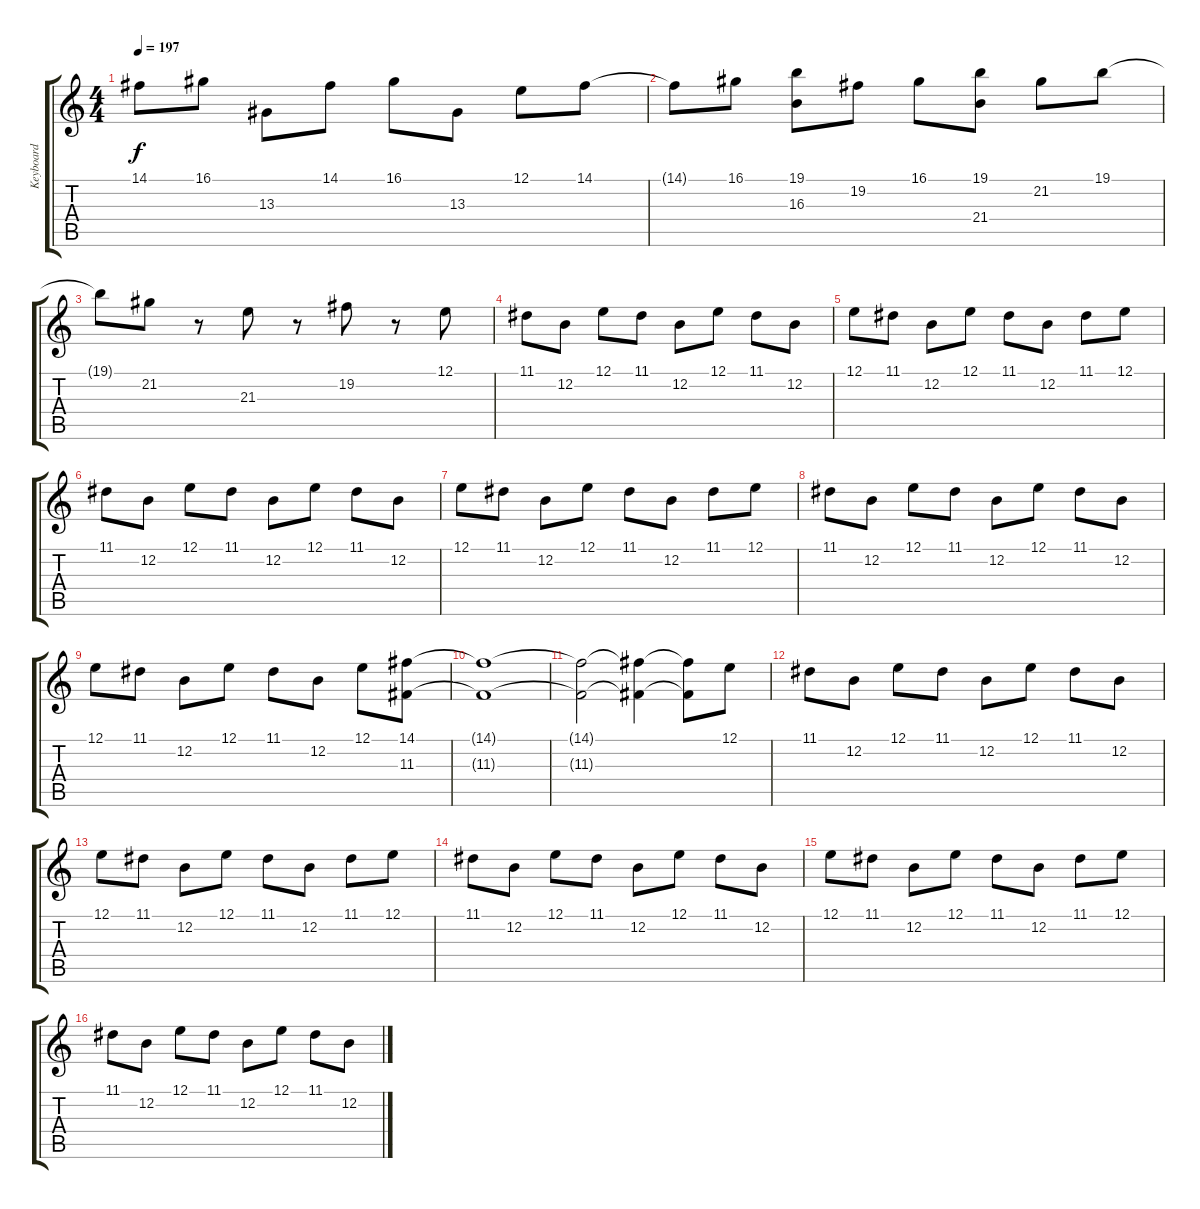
\track ("Keyboard" "Keyboard") {instrument fx5brightness}
\staff {score tabs}
\tuning (E4 B3 G3 D3 A2 E2) {hide}
\ts (4 4)
\tempo 197
\clef g2
\ks c
14.1{t}.8{dy f} 16.1.8 13.3.8 14.1.8 16.1.8 13.3.8 12.1.8 14.1.8 |
14.1{t}.8 16.1.8 (19.1 16.3).8 19.2.8 16.1.8 (19.1 21.4).8 21.2.8 19.1.8 |
19.1{t}.8 21.2.8 r.8 21.3.8 r.8 19.2.8 r.8 12.1.8 |
\section ("" "")
11.1.8 12.2.8 12.1.8 11.1.8 12.2.8 12.1.8 11.1.8 12.2.8 |
12.1.8 11.1.8 12.2.8 12.1.8 11.1.8 12.2.8 11.1.8 12.1.8 |
11.1.8 12.2.8 12.1.8 11.1.8 12.2.8 12.1.8 11.1.8 12.2.8 |
12.1.8 11.1.8 12.2.8 12.1.8 11.1.8 12.2.8 11.1.8 12.1.8 |
11.1.8 12.2.8 12.1.8 11.1.8 12.2.8 12.1.8 11.1.8 12.2.8 |
12.1.8 11.1.8 12.2.8 12.1.8 11.1.8 12.2.8 12.1.8 (14.1 11.3).8 |
(14.1{t} 11.3{t}).1 |
\section ("" "")
(14.1{t} 11.3{t}).2 (14.1{t} 11.3{t}).4 (14.1{t} 11.3{t}).8 12.1.8 |
11.1.8 12.2.8 12.1.8 11.1.8 12.2.8 12.1.8 11.1.8 12.2.8 |
12.1.8 11.1.8 12.2.8 12.1.8 11.1.8 12.2.8 11.1.8 12.1.8 |
11.1.8 12.2.8 12.1.8 11.1.8 12.2.8 12.1.8 11.1.8 12.2.8 |
12.1.8 11.1.8 12.2.8 12.1.8 11.1.8 12.2.8 11.1.8 12.1.8 |
11.1.8 12.2.8 12.1.8 11.1.8 12.2.8 12.1.8 11.1.8 12.2.8
